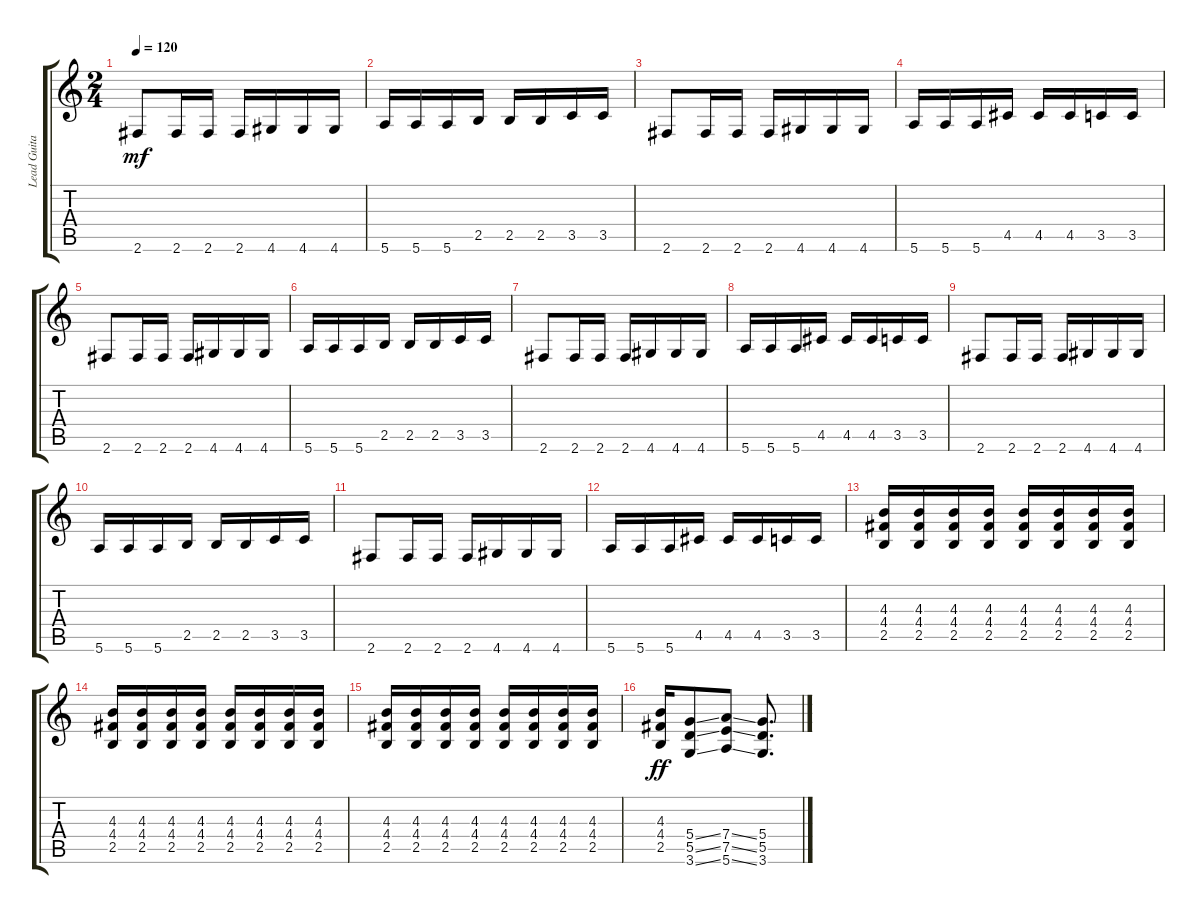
\track ("Lead Guitar" "Lead Guita") {instrument distortionguitar}
\staff {score tabs}
\tuning (E4 B3 G3 D3 A2 E2) {hide}
\ts (2 4)
\tempo 120
\clef g2
\ks c
2.6.8{dy mf} 2.6.16 2.6.16 2.6.16 4.6.16 4.6.16 4.6.16 |
5.6.16 5.6.16 5.6.16 2.5.16 2.5.16 2.5.16 3.5.16 3.5.16 |
2.6.8 2.6.16 2.6.16 2.6.16 4.6.16 4.6.16 4.6.16 |
5.6.16 5.6.16 5.6.16 4.5.16 4.5.16 4.5.16 3.5.16 3.5.16 |
2.6.8 2.6.16 2.6.16 2.6.16 4.6.16 4.6.16 4.6.16 |
5.6.16 5.6.16 5.6.16 2.5.16 2.5.16 2.5.16 3.5.16 3.5.16 |
2.6.8 2.6.16 2.6.16 2.6.16 4.6.16 4.6.16 4.6.16 |
5.6.16 5.6.16 5.6.16 4.5.16 4.5.16 4.5.16 3.5.16 3.5.16 |
2.6.8 2.6.16 2.6.16 2.6.16 4.6.16 4.6.16 4.6.16 |
5.6.16 5.6.16 5.6.16 2.5.16 2.5.16 2.5.16 3.5.16 3.5.16 |
2.6.8 2.6.16 2.6.16 2.6.16 4.6.16 4.6.16 4.6.16 |
5.6.16 5.6.16 5.6.16 4.5.16 4.5.16 4.5.16 3.5.16 3.5.16 |
(4.3 4.4 2.5).16 (4.3 4.4 2.5).16 (4.3 4.4 2.5).16 (4.3 4.4 2.5).16 (4.3 4.4 2.5).16 (4.3 4.4 2.5).16 (4.3 4.4 2.5).16 (4.3 4.4 2.5).16 |
(4.3 4.4 2.5).16 (4.3 4.4 2.5).16 (4.3 4.4 2.5).16 (4.3 4.4 2.5).16 (4.3 4.4 2.5).16 (4.3 4.4 2.5).16 (4.3 4.4 2.5).16 (4.3 4.4 2.5).16 |
(4.3 4.4 2.5).16 (4.3 4.4 2.5).16 (4.3 4.4 2.5).16 (4.3 4.4 2.5).16 (4.3 4.4 2.5).16 (4.3 4.4 2.5).16 (4.3 4.4 2.5).16 (4.3 4.4 2.5).16 |
(4.3 4.4 2.5).16{dy ff} (5.4{ss} 5.5{ss} 3.6{ss}).8 (7.4{ss} 7.5{ss} 5.6{ss}).8 (5.4{ss} 5.5{ss} 3.6{ss}).8{d}
